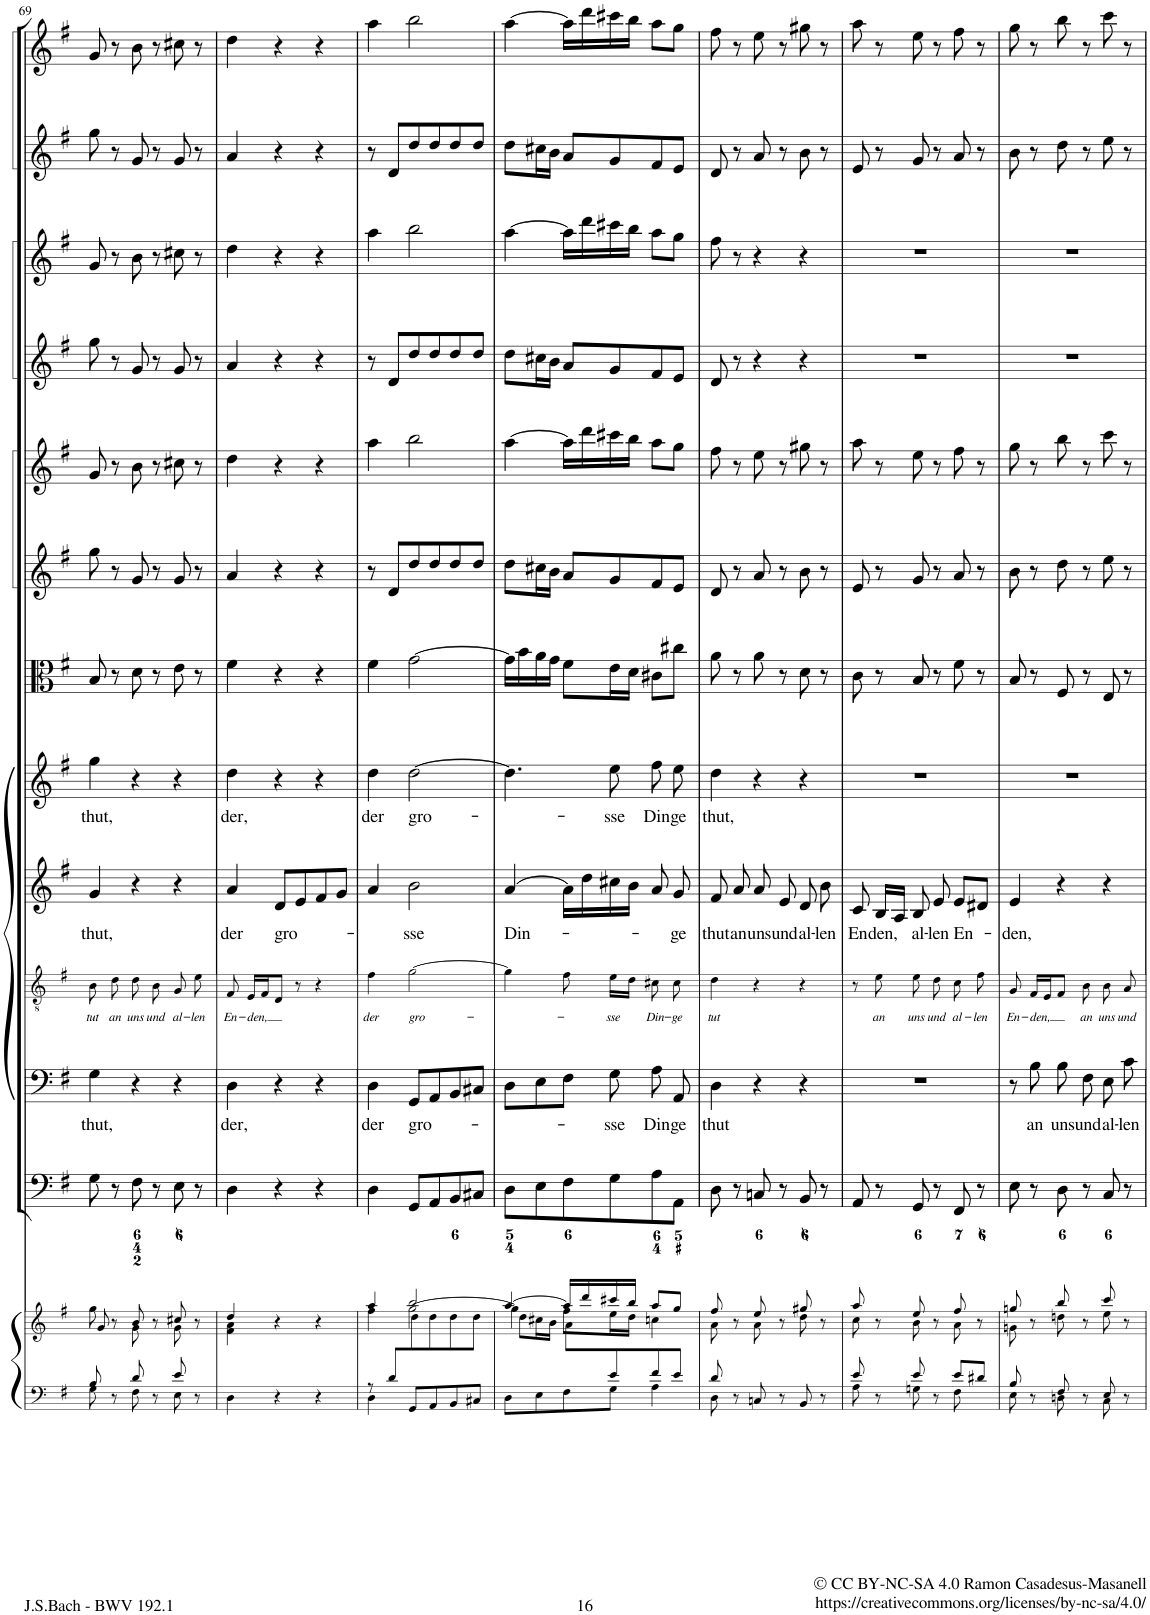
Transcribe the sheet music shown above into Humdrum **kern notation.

**kern	**kern	**kern	**kern	**text	**kern	**text	**kern	**text	**kern	**text	**kern	**kern	**kern	**kern	**kern	**kern	**kern
*part13	*part13	*part12	*part11	*part11	*part10	*part10	*part9	*part9	*part8	*part8	*part7	*part6	*part5	*part4	*part3	*part2	*part1
*staff14	*staff13	*staff12	*staff11	*staff11	*staff10	*staff10	*staff9	*staff9	*staff8	*staff8	*staff7	*staff6	*staff5	*staff4	*staff3	*staff2	*staff1
*I"Piano reduction	*	*I"Continuo	*I"Basso	*	*I"Tenore *	*	*I"Alto	*	*I"Soprano	*	*I"Viola	*I"Violino II	*I"Violino I	*I"Oboe II	*I"Oboe I	*I"Flauto traverso II	*I"Flauto traverso I
*I'Pno	*	*	*	*	*	*	*	*	*	*	*I'Vla	*I'Vln	*I'Vln	*I'Ob	*I'Ob	*	*
!!LO:PB:g=z
*clefF4	*clefG2	*clefF4	*clefF4	*	*clefGv2	*	*clefG2	*	*clefG2	*	*clefC3	*clefG2	*clefG2	*clefG2	*clefG2	*clefG2	*clefG2
*k[f#]	*k[f#]	*k[f#]	*k[f#]	*	*k[f#]	*	*k[f#]	*	*k[f#]	*	*k[f#]	*k[f#]	*k[f#]	*k[f#]	*k[f#]	*k[f#]	*k[f#]
*M3/4	*M3/4	*M3/4	*M3/4	*	*M3/4	*	*M3/4	*	*M3/4	*	*M3/4	*M3/4	*M3/4	*M3/4	*M3/4	*M3/4	*M3/4
=69	=69	=69	=69	=69	=69	=69	=69	=69	=69	=69	=69	=69	=69	=69	=69	=69	=69
*^	*^	*	*	*	*	*	*	*	*	*	*	*	*	*	*	*	*
!	!	!	!	!	!	!LO:LY:b	!	!LO:LY:b	!	!LO:LY:b	!	!LO:LY:b	!	!	!	!	!	!	!
8B/	8G\	8g/	8gg\	8G\	4G\	thut,	8B\	tut	4g/	thut,	4gg\	thut,	8B/	8gg\	8g/	8gg\	8g/	8gg\	8g/
!	!	!	!	!	!	!	!	!LO:LY:b	!	!	!	!	!	!	!	!	!	!	!
8r	8ryy	8r	8ryy	8r	.	.	8d\	an	.	.	.	.	8r	8r	8r	8r	8r	8r	8r
!	!	!	!	!	!	!	!	!LO:LY:b	!	!	!	!	!	!	!	!	!	!	!
8d/	8F#\	8b/	8g\	8F#\	4r	.	8d\	uns	4r	.	4r	.	8d\	8g/	8b\	8g/	8b\	8g/	8b\
!	!	!	!	!	!	!	!	!LO:LY:b	!	!	!	!	!	!	!	!	!	!	!
8r	8ryy	8r	8ryy	8r	.	.	8B\	und	.	.	.	.	8r	8r	8r	8r	8r	8r	8r
!	!	!	!	!	!	!	!	!LO:LY:b	!	!	!	!	!	!	!	!	!	!	!
8e/	8E\	8cc#X/	8g\	8E\	4r	.	8G/	al-	4r	.	4r	.	8e\	8g/	8cc#X\	8g/	8cc#X\	8g/	8cc#X\
!	!	!	!	!	!	!	!	!LO:LY:b	!	!	!	!	!	!	!	!	!	!	!
8r	8ryy	8r	8ryy	8r	.	.	8e\	-len	.	.	.	.	8r	8r	8r	8r	8r	8r	8r
=70	=70	=70	=70	=70	=70	=70	=70	=70	=70	=70	=70	=70	=70	=70	=70	=70	=70	=70	=70
!	!	!	!	!	!	!LO:LY:b	!	!LO:LY:b	!	!LO:LY:b	!	!LO:LY:b	!	!	!	!	!	!	!
*v	*v	*	*	*	*	*	*	*	*	*	*	*	*	*	*	*	*	*	*
4D\	4dd/	4f#\ 4a\	4D\	4D\	der,	8F#/	En-	4a/	der	4dd\	der,	4f#\	4a/	4dd\	4a/	4dd\	4a/	4dd\
!	!	!	!	!	!	!	!LO:LY:b	!	!	!	!	!	!	!	!	!	!	!
.	.	.	.	.	.	16E/LL	-den,	.	.	.	.	.	.	.	.	.	.	.
.	.	.	.	.	.	16F#/J	.	.	.	.	.	.	.	.	.	.	.	.
!	!	!	!	!	!	!	!	!	!LO:LY:b	!	!	!	!	!	!	!	!	!
4r	4r	4ryy	4r	4r	.	8D/J	.	8d/L	gro-	4r	.	4r	4r	4r	4r	4r	4r	4r
.	.	.	.	.	.	8r	.	8e/	.	.	.	.	.	.	.	.	.	.
4r	4r	4ryy	4r	4r	.	4r	.	8f#/	.	4r	.	4r	4r	4r	4r	4r	4r	4r
.	.	.	.	.	.	.	.	8g/J	.	.	.	.	.	.	.	.	.	.
=71	=71	=71	=71	=71	=71	=71	=71	=71	=71	=71	=71	=71	=71	=71	=71	=71	=71	=71
*^	*	*^	*	*	*	*	*	*	*	*	*	*	*	*	*	*	*	*
!	!	!	!	!	!	!	!LO:LY:b	!	!LO:LY:b	!	!	!	!LO:LY:b	!	!	!	!	!	!	!
8r	4D\	4aa/	4ff#\	4ryy	4D\	4D\	der	4f#\	der	4a/	.	4dd\	der	4f#\	8r	4aa\	8r	4aa\	8r	4aa\
8d/L	.	.	.	.	.	.	.	.	.	.	.	.	.	.	8d/L	.	8d/L	.	8d/L	.
!	!	!	!	!	!	!	!LO:LY:b	!	!LO:LY:b	!	!LO:LY:b	!	!LO:LY:b	!	!	!	!	!	!	!
2ryy	8GG/L	2bb/	[>2gg\	8dd\	8GG/L	8GG/L	gro-	[2g\	gro-	2b\	-sse	[2dd\	gro-	[2g\	8dd/	2bb\	8dd/	2bb\	8dd/	2bb\
.	8AA/	.	.	8dd\	8AA/	8AA/	.	.	.	.	.	.	.	.	8dd/	.	8dd/	.	8dd/	.
.	8BB/	.	.	8dd\	8BB/	8BB/	.	.	.	.	.	.	.	.	8dd/	.	8dd/	.	8dd/	.
.	8C#X/J	.	.	8dd\J	8C#X/J	8C#X/J	.	.	.	.	.	.	.	.	8dd/J	.	8dd/J	.	8dd/J	.
=72	=72	=72	=72	=72	=72	=72	=72	=72	=72	=72	=72	=72	=72	=72	=72	=72	=72	=72	=72	=72
!	!	!	!	!	!	!	!	!	!	!	!LO:LY:b	!	!	!	!	!	!	!	!	!
4.ryy	8D\L	[4aa/	4gg\]	8dd\L	8D\L	8D\L	.	4g\]	.	[4a/	Din-	4.dd\]	.	16g\LL]	8dd\L	[4aa\	8dd\L	[4aa\	8dd\L	[4aa\
.	.	.	.	.	.	.	.	.	.	.	.	.	.	16b\	.	.	.	.	.	.
.	8E\	.	.	16cc#X\L	8E\	8E\	.	.	.	.	.	.	.	16a\	16cc#X\L	.	16cc#X\L	.	16cc#X\L	.
.	.	.	.	16b\JJ	.	.	.	.	.	.	.	.	.	16g\JJ	16b\JJ	.	16b\JJ	.	16b\JJ	.
.	8F#\	16aa/LL]	8ff#\L	8a\L	8F#\	8F#\J	.	8f#\	.	16a\LL]	.	.	.	8f#\L	8a/L	16aa\LL]	8a/L	16aa\LL]	8a/L	16aa\LL]
.	.	16ddd/	.	.	.	.	.	.	.	16dd\	.	.	.	.	.	16ddd\	.	16ddd\	.	16ddd\
!	!	!	!	!	!	!	!LO:LY:b	!	!LO:LY:b	!	!	!	!LO:LY:b	!	!	!	!	!	!	!
8e/	8G\J	16ccc#X/	16ee\L	4.ryy	8G\	8G\	-sse	16e\LL	-sse	16cc#X\	.	8ee\	-sse	16e\L	8g/	16ccc#X\	8g/	16ccc#X\	8g/	16ccc#X\
.	.	16bb/JJ	16dd\JJ	.	.	.	.	16d\JJ	.	16b\JJ	.	.	.	16d\JJ	.	16bb\JJ	.	16bb\JJ	.	16bb\JJ
!	!	!	!	!	!	!	!LO:LY:b	!	!LO:LY:b	!	!	!	!LO:LY:b	!	!	!	!	!	!	!
8f#/	4A\	8aa/L	4ccn\	.	8A\	8A\	Din-	8c#X\	Din-	8a/	.	8ff#\L	Din-	8c#X\L	8f#/	8aa\L	8f#/	8aa\L	8f#/	8aa\L
!	!	!	!	!	!	!	!LO:LY:b	!	!LO:LY:b	!	!LO:LY:b	!	!LO:LY:b	!	!	!	!	!	!	!
8e/J	.	8gg/J	.	.	8AA\J	8AA/	-ge	8c#\	-ge	8g/	-ge	8ee\J	-ge	8cc#X\J	8e/J	8gg\J	8e/J	8gg\J	8e/J	8gg\J
*	*	*	*v	*v	*	*	*	*	*	*	*	*	*	*	*	*	*	*	*	*
=73	=73	=73	=73	=73	=73	=73	=73	=73	=73	=73	=73	=73	=73	=73	=73	=73	=73	=73	=73
!	!	!	!	!	!	!LO:LY:b	!	!LO:LY:b	!	!LO:LY:b	!	!LO:LY:b	!	!	!	!	!	!	!
8d/	8D\	8ff#/	8a\	8D\	4D\	thut	4d\	tut	8f#/	thut	4dd\	thut,	8a\	8d/	8ff#\	8d/	8ff#\	8d/	8ff#\
!	!	!	!	!	!	!	!	!	!	!LO:LY:b	!	!	!	!	!	!	!	!	!
8r	8ryy	8r	8ryy	8r	.	.	.	.	8a/	an	.	.	8r	8r	8r	8r	8r	8r	8r
!	!	!	!	!	!	!	!	!	!	!LO:LY:b	!	!	!	!	!	!	!	!	!
8Cn/	8ryy	8ee/	8a\	8Cn/	4r	.	4r	.	8a/	uns	4r	.	8a\	8a/	8ee\	4r	4r	8a/	8ee\
!	!	!	!	!	!	!	!	!	!	!LO:LY:b	!	!	!	!	!	!	!	!	!
8r	8ryy	8r	8ryy	8r	.	.	.	.	8e/	und	.	.	8r	8r	8r	.	.	8r	8r
!	!	!	!	!	!	!	!	!	!	!LO:LY:b	!	!	!	!	!	!	!	!	!
8BB/	8ryy	8gg#X/	8dd\	8BB/	4r	.	4r	.	8d/	al-	4r	.	8d\	8b\	8gg#X\	4r	4r	8b\	8gg#X\
!	!	!	!	!	!	!	!	!	!	!LO:LY:b	!	!	!	!	!	!	!	!	!
8r	8ryy	8r	8ryy	8r	.	.	.	.	8b\	-len	.	.	8r	8r	8r	.	.	8r	8r
=74	=74	=74	=74	=74	=74	=74	=74	=74	=74	=74	=74	=74	=74	=74	=74	=74	=74	=74	=74
!	!	!	!	!	!	!	!	!	!	!LO:LY:b	!	!	!	!	!	!	!	!	!
8e/	8A\	8aa/	8cc\	8AA/	2.r	.	8r	.	8c/	En-	2.r	.	8c\	8e/	8aa\	2.r	2.r	8e/	8aa\
!	!	!	!	!	!	!	!	!LO:LY:b	!	!LO:LY:b	!	!	!	!	!	!	!	!	!
8r	8ryy	8r	8ryy	8r	.	.	8e\	an	16B/LL	-den,	.	.	8r	8r	8r	.	.	8r	8r
.	.	.	.	.	.	.	.	.	16A/JJ	.	.	.	.	.	.	.	.	.	.
!	!	!	!	!	!	!	!	!LO:LY:b	!	!LO:LY:b	!	!	!	!	!	!	!	!	!
8e/	8Gn\	8ee/	8b\	8GG/	.	.	8e\	uns	8B/	al-	.	.	8B/	8g/	8ee\	.	.	8g/	8ee\
!	!	!	!	!	!	!	!	!LO:LY:b	!	!LO:LY:b	!	!	!	!	!	!	!	!	!
8r	8ryy	8r	8ryy	8r	.	.	8d\	und	8e/	-len	.	.	8r	8r	8r	.	.	8r	8r
!	!	!	!	!	!	!	!	!LO:LY:b	!	!LO:LY:b	!	!	!	!	!	!	!	!	!
8e/L	8F#\	8ff#/	8a\	8FF#/	.	.	8c\	al-	8e/L	En-	.	.	8f#\	8a/	8ff#\	.	.	8a/	8ff#\
!	!	!	!	!	!	!	!	!LO:LY:b	!	!	!	!	!	!	!	!	!	!	!
8d#X/J	8ryy	8r	8ryy	8r	.	.	8f#\	-len	8d#X/J	.	.	.	8r	8r	8r	.	.	8r	8r
=75	=75	=75	=75	=75	=75	=75	=75	=75	=75	=75	=75	=75	=75	=75	=75	=75	=75	=75	=75
!	!	!	!	!	!	!	!	!LO:LY:b	!	!LO:LY:b	!	!	!	!	!	!	!	!	!
8B/	8E\	8ggn/	8gn\	8E\	8r	.	8G/	En-	4e/	-den,	2.r	.	8B/	8b\	8gg\	2.r	2.r	8b\	8gg\
!	!	!	!	!	!	!LO:LY:b	!	!LO:LY:b	!	!	!	!	!	!	!	!	!	!	!
8r	8ryy	8r	8ryy	8r	8B\	an	16F#/LL	-den,	.	.	.	.	8r	8r	8r	.	.	8r	8r
.	.	.	.	.	.	.	16E/J	.	.	.	.	.	.	.	.	.	.	.	.
!	!	!	!	!	!	!LO:LY:b	!	!	!	!	!	!	!	!	!	!	!	!	!
8F#/	8Dn\	8bb/	8ddn\	8D\	8B\	uns	8F#/J	.	4r	.	.	.	8F#/	8dd\	8bb\	.	.	8dd\	8bb\
!	!	!	!	!	!	!LO:LY:b	!	!LO:LY:b	!	!	!	!	!	!	!	!	!	!	!
8r	8ryy	8r	8ryy	8r	8F#\	und	8B\	an	.	.	.	.	8r	8r	8r	.	.	8r	8r
!	!	!	!	!	!	!LO:LY:b	!	!LO:LY:b	!	!	!	!	!	!	!	!	!	!	!
8E/	8C\	8ccc/	8ee\	8C/	8E\	al-	8B\	uns	4r	.	.	.	8E/	8ee\	8ccc\	.	.	8ee\	8ccc\
!	!	!	!	!	!	!LO:LY:b	!	!LO:LY:b	!	!	!	!	!	!	!	!	!	!	!
8r	8ryy	8r	8ryy	8r	8c\	-len	8A/	und	.	.	.	.	8r	8r	8r	.	.	8r	8r
*v	*v	*	*	*	*	*	*	*	*	*	*	*	*	*	*	*	*	*	*
*	*v	*v	*	*	*	*	*	*	*	*	*	*	*	*	*	*	*	*
=	=	=	=	=	=	=	=	=	=	=	=	=	=	=	=	=	=
*-	*-	*-	*-	*-	*-	*-	*-	*-	*-	*-	*-	*-	*-	*-	*-	*-	*-
